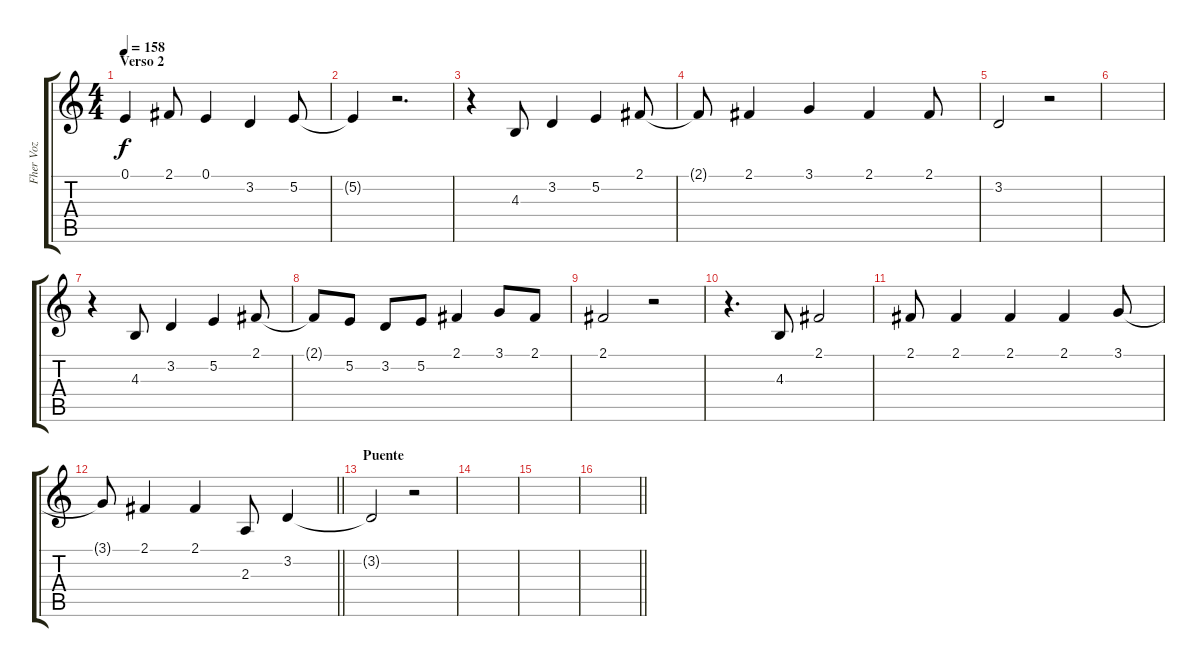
\track ("Fher Voz" "Fher Voz") {instrument flute}
\staff {score tabs}
\tuning (E4 B3 G3 D3 A2 E2) {hide}
\ts (4 4)
\section ("" "Verso 2")
\tempo 158
\clef g2
\ks c
0.1.4{dy f} 2.1.8 0.1.4 3.2.4 5.2.8 |
5.2{t}.4 r.2{d} |
r.4 4.3.8 3.2.4 5.2.4 2.1.8 |
2.1{t}.8 2.1.4 3.1.4 2.1.4 2.1.8 |
3.2.2 r.2 |
|
r.4 4.3.8 3.2.4 5.2.4 2.1.8 |
2.1{t}.8 5.2.8 3.2.8 5.2.8 2.1.4 3.1.8 2.1.8 |
2.1.2 r.2 |
r.4{d} 4.3.8 2.1.2 |
2.1.8 2.1.4 2.1.4 2.1.4 3.1.8 |
\barLineRight lightlight
3.1{t}.8 2.1.4 2.1.4 2.3.8 3.2.4 |
\section ("" "Puente")
3.2{t}.2 r.2 |
|
|
\barLineRight lightlight
